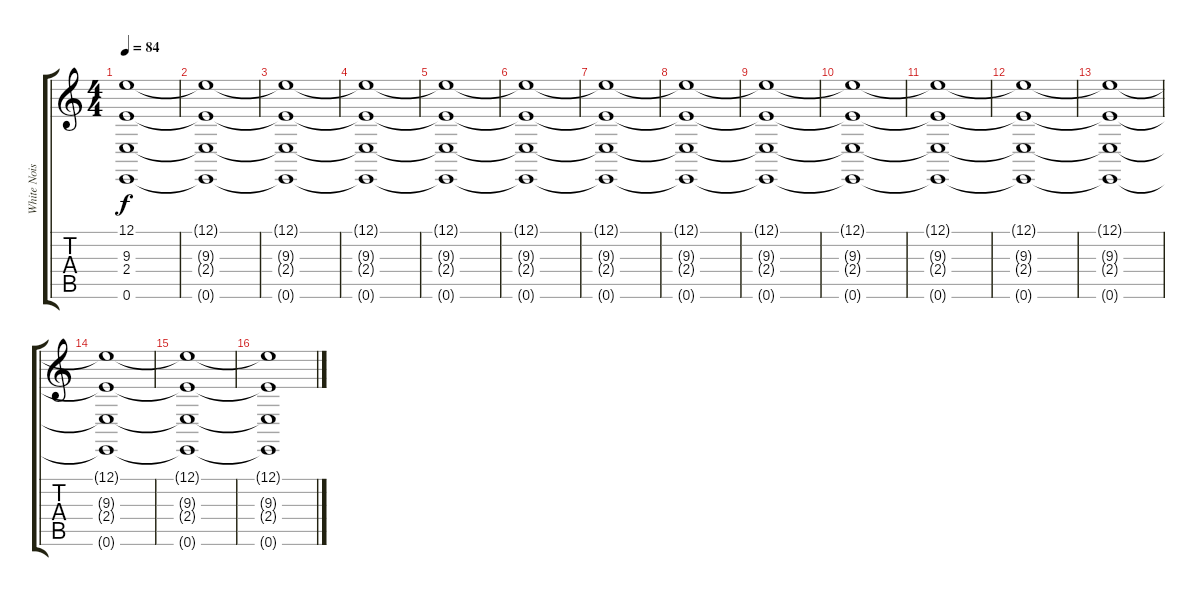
\track ("White Noise" "White Nois") {instrument applause}
\staff {score tabs}
\tuning (E4 B3 G3 D3 A2 E2) {hide}
\ts (4 4)
\tempo 84
\clef g2
\ks c
(12.1{t} 9.3{t} 2.4{t} 0.6{t}).1{dy f} |
(12.1{t} 9.3{t} 2.4{t} 0.6{t}).1 |
(12.1{t} 9.3{t} 2.4{t} 0.6{t}).1 |
(12.1{t} 9.3{t} 2.4{t} 0.6{t}).1 |
(12.1{t} 9.3{t} 2.4{t} 0.6{t}).1 |
(12.1{t} 9.3{t} 2.4{t} 0.6{t}).1 |
(12.1{t} 9.3{t} 2.4{t} 0.6{t}).1 |
(12.1{t} 9.3{t} 2.4{t} 0.6{t}).1 |
(12.1{t} 9.3{t} 2.4{t} 0.6{t}).1 |
(12.1{t} 9.3{t} 2.4{t} 0.6{t}).1 |
(12.1{t} 9.3{t} 2.4{t} 0.6{t}).1 |
(12.1{t} 9.3{t} 2.4{t} 0.6{t}).1 |
(12.1{t} 9.3{t} 2.4{t} 0.6{t}).1 |
(12.1{t} 9.3{t} 2.4{t} 0.6{t}).1 |
(12.1{t} 9.3{t} 2.4{t} 0.6{t}).1 |
(12.1{t} 9.3{t} 2.4{t} 0.6{t}).1
